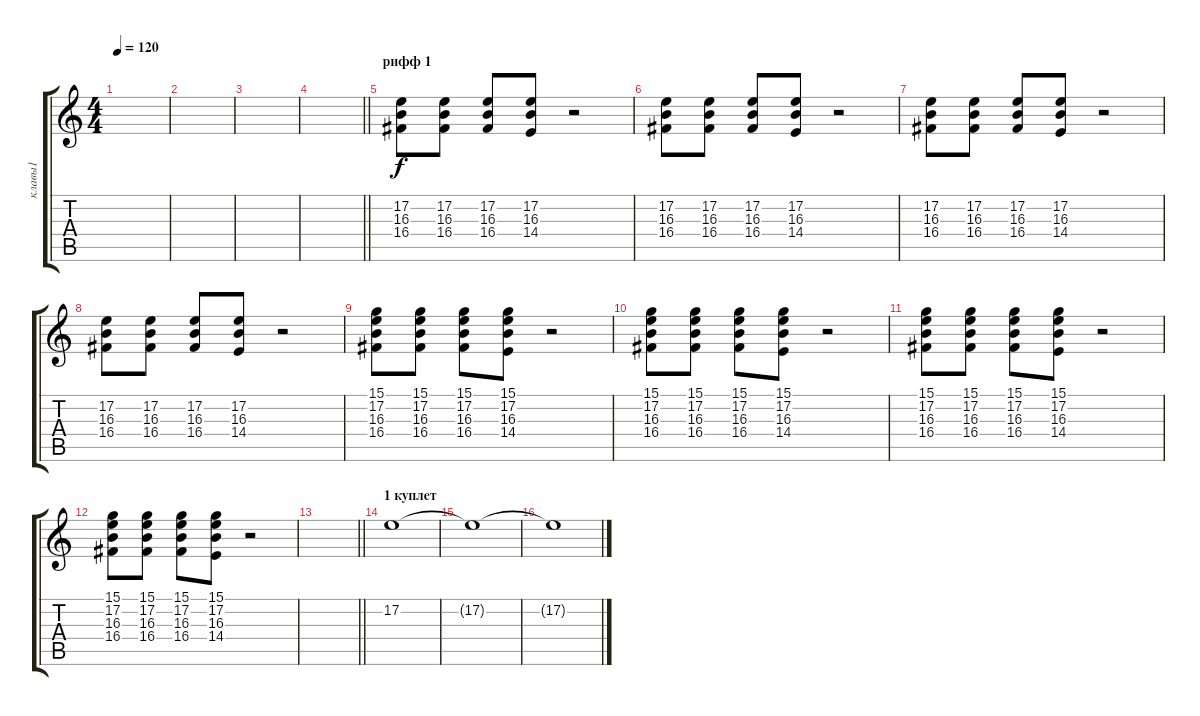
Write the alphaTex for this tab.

\track ("клавы1" "клавы1") {instrument fx7echoes}
\staff {score tabs}
\tuning (E4 B3 G3 D3 A2 E2) {hide}
\ts (4 4)
\tempo 120
\clef g2
\ks c
|
|
|
\barLineRight lightlight
|
\section ("" "рифф 1")
(17.2 16.3 16.4).8 (17.2 16.3 16.4).8 (17.2 16.3 16.4).8 (17.2 16.3 14.4).8 r.2 |
(17.2 16.3 16.4).8 (17.2 16.3 16.4).8 (17.2 16.3 16.4).8 (17.2 16.3 14.4).8 r.2 |
(17.2 16.3 16.4).8 (17.2 16.3 16.4).8 (17.2 16.3 16.4).8 (17.2 16.3 14.4).8 r.2 |
(17.2 16.3 16.4).8 (17.2 16.3 16.4).8 (17.2 16.3 16.4).8 (17.2 16.3 14.4).8 r.2 |
(15.1 17.2 16.3 16.4).8 (15.1 17.2 16.3 16.4).8 (15.1 17.2 16.3 16.4).8 (15.1 17.2 16.3 14.4).8 r.2 |
(15.1 17.2 16.3 16.4).8 (15.1 17.2 16.3 16.4).8 (15.1 17.2 16.3 16.4).8 (15.1 17.2 16.3 14.4).8 r.2 |
(15.1 17.2 16.3 16.4).8 (15.1 17.2 16.3 16.4).8 (15.1 17.2 16.3 16.4).8 (15.1 17.2 16.3 14.4).8 r.2 |
(15.1 17.2 16.3 16.4).8 (15.1 17.2 16.3 16.4).8 (15.1 17.2 16.3 16.4).8 (15.1 17.2 16.3 14.4).8 r.2 |
\barLineRight lightlight
|
\section ("" "1 куплет")
17.2.1 |
17.2{t}.1 |
17.2{t}.1
